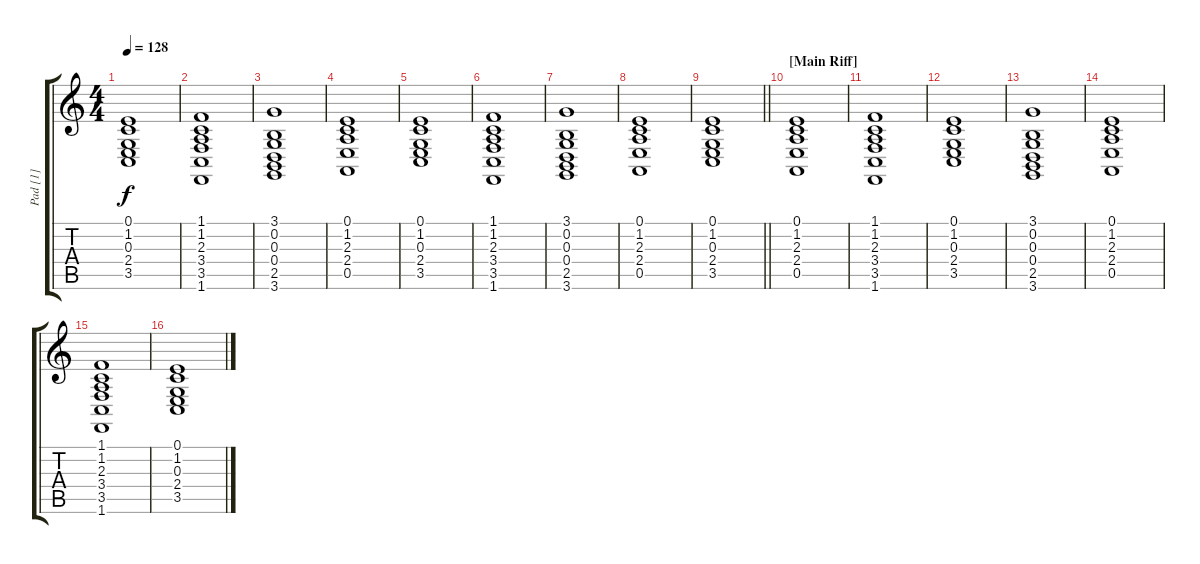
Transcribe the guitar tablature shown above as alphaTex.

\track ("Pad [1]" "Pad [1]") {instrument lead1square}
\staff {score tabs}
\tuning (E4 B3 G3 D3 A2 E2) {hide}
\ts (4 4)
\tempo 128
\clef g2
\ks c
(0.1 1.2 0.3 2.4 3.5).1{dy f} |
(1.1 1.2 2.3 3.4 3.5 1.6).1 |
(3.1 0.2 0.3 0.4 2.5 3.6).1 |
(0.1 1.2 2.3 2.4 0.5).1 |
(0.1 1.2 0.3 2.4 3.5).1 |
(1.1 1.2 2.3 3.4 3.5 1.6).1 |
(3.1 0.2 0.3 0.4 2.5 3.6).1 |
(0.1 1.2 2.3 2.4 0.5).1 |
\barLineRight lightlight
(0.1 1.2 0.3 2.4 3.5).1 |
\section ("" "[Main Riff]")
(0.1 1.2 2.3 2.4 0.5).1 |
(1.1 1.2 2.3 3.4 3.5 1.6).1 |
(0.1 1.2 0.3 2.4 3.5).1 |
(3.1 0.2 0.3 0.4 2.5 3.6).1 |
(0.1 1.2 2.3 2.4 0.5).1 |
(1.1 1.2 2.3 3.4 3.5 1.6).1 |
(0.1 1.2 0.3 2.4 3.5).1
